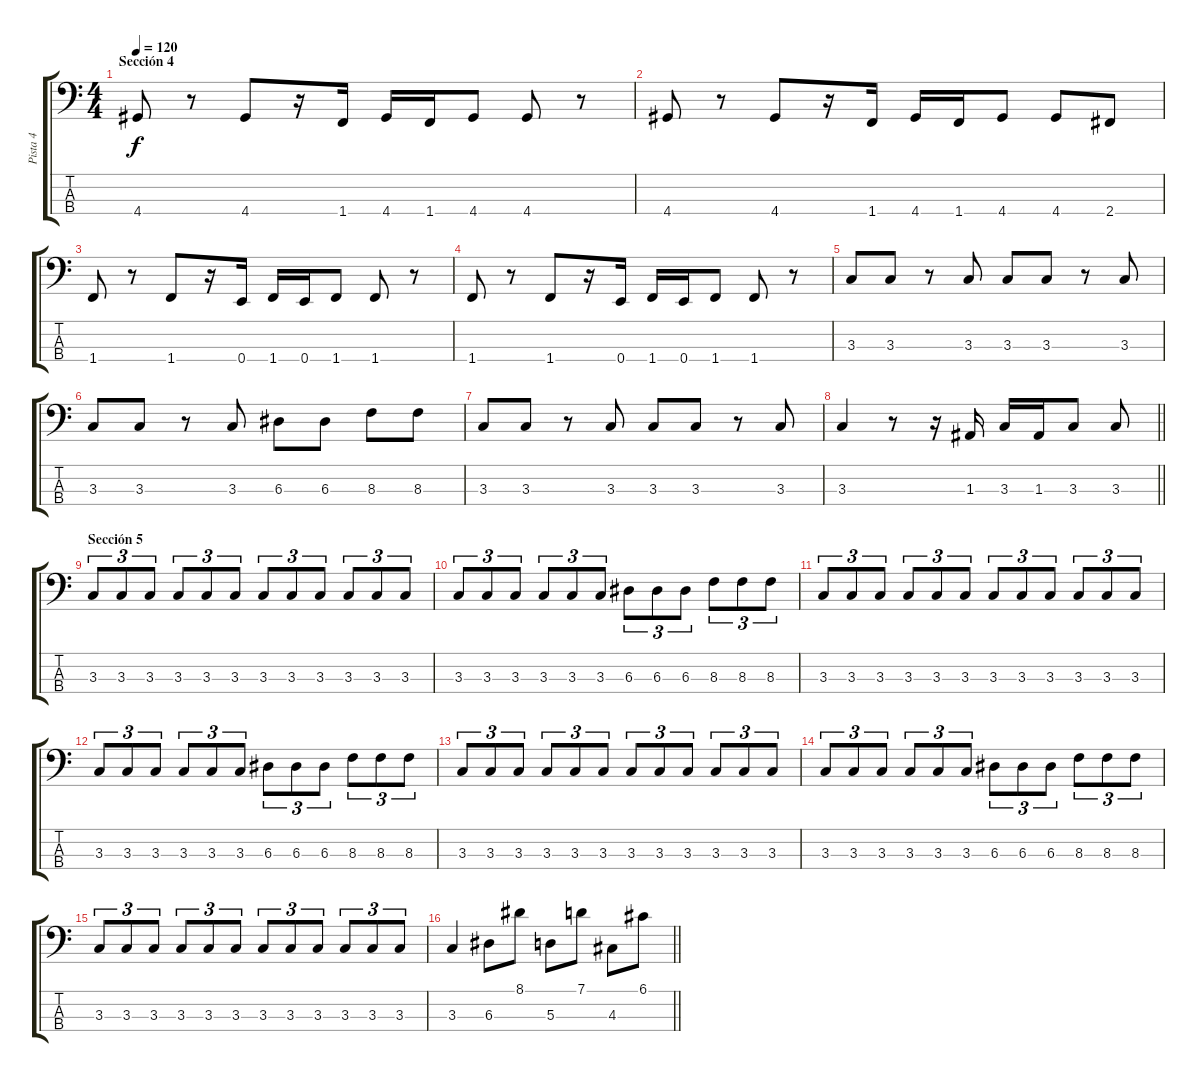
\track ("Pista 4" "Pista 4") {instrument electricbassfinger}
\staff {score tabs}
\tuning (G2 D2 A1 E1) {hide}
\ts (4 4)
\section ("" "Sección 4")
\tempo 120
\clef f4
\ks c
4.4.8{dy f} r.8 4.4.8 r.16 1.4.16 4.4.16 1.4.16 4.4.8 4.4.8 r.8 |
4.4.8 r.8 4.4.8 r.16 1.4.16 4.4.16 1.4.16 4.4.8 4.4.8 2.4.8 |
1.4.8 r.8 1.4.8 r.16 0.4.16 1.4.16 0.4.16 1.4.8 1.4.8 r.8 |
1.4.8 r.8 1.4.8 r.16 0.4.16 1.4.16 0.4.16 1.4.8 1.4.8 r.8 |
3.3.8 3.3.8 r.8 3.3.8 3.3.8 3.3.8 r.8 3.3.8 |
3.3.8 3.3.8 r.8 3.3.8 6.3.8 6.3.8 8.3.8 8.3.8 |
3.3.8 3.3.8 r.8 3.3.8 3.3.8 3.3.8 r.8 3.3.8 |
\barLineRight lightlight
3.3.4 r.8 r.16 1.3.16 3.3.16 1.3.16 3.3.8 3.3.8 |
\section ("" "Sección 5")
3.3.8{tu (3 2)} 3.3.8{tu (3 2)} 3.3.8{tu (3 2)} 3.3.8{tu (3 2)} 3.3.8{tu (3 2)} 3.3.8{tu (3 2)} 3.3.8{tu (3 2)} 3.3.8{tu (3 2)} 3.3.8{tu (3 2)} 3.3.8{tu (3 2)} 3.3.8{tu (3 2)} 3.3.8{tu (3 2)} |
3.3.8{tu (3 2)} 3.3.8{tu (3 2)} 3.3.8{tu (3 2)} 3.3.8{tu (3 2)} 3.3.8{tu (3 2)} 3.3.8{tu (3 2)} 6.3.8{tu (3 2)} 6.3.8{tu (3 2)} 6.3.8{tu (3 2)} 8.3.8{tu (3 2)} 8.3.8{tu (3 2)} 8.3.8{tu (3 2)} |
3.3.8{tu (3 2)} 3.3.8{tu (3 2)} 3.3.8{tu (3 2)} 3.3.8{tu (3 2)} 3.3.8{tu (3 2)} 3.3.8{tu (3 2)} 3.3.8{tu (3 2)} 3.3.8{tu (3 2)} 3.3.8{tu (3 2)} 3.3.8{tu (3 2)} 3.3.8{tu (3 2)} 3.3.8{tu (3 2)} |
3.3.8{tu (3 2)} 3.3.8{tu (3 2)} 3.3.8{tu (3 2)} 3.3.8{tu (3 2)} 3.3.8{tu (3 2)} 3.3.8{tu (3 2)} 6.3.8{tu (3 2)} 6.3.8{tu (3 2)} 6.3.8{tu (3 2)} 8.3.8{tu (3 2)} 8.3.8{tu (3 2)} 8.3.8{tu (3 2)} |
3.3.8{tu (3 2)} 3.3.8{tu (3 2)} 3.3.8{tu (3 2)} 3.3.8{tu (3 2)} 3.3.8{tu (3 2)} 3.3.8{tu (3 2)} 3.3.8{tu (3 2)} 3.3.8{tu (3 2)} 3.3.8{tu (3 2)} 3.3.8{tu (3 2)} 3.3.8{tu (3 2)} 3.3.8{tu (3 2)} |
3.3.8{tu (3 2)} 3.3.8{tu (3 2)} 3.3.8{tu (3 2)} 3.3.8{tu (3 2)} 3.3.8{tu (3 2)} 3.3.8{tu (3 2)} 6.3.8{tu (3 2)} 6.3.8{tu (3 2)} 6.3.8{tu (3 2)} 8.3.8{tu (3 2)} 8.3.8{tu (3 2)} 8.3.8{tu (3 2)} |
3.3.8{tu (3 2)} 3.3.8{tu (3 2)} 3.3.8{tu (3 2)} 3.3.8{tu (3 2)} 3.3.8{tu (3 2)} 3.3.8{tu (3 2)} 3.3.8{tu (3 2)} 3.3.8{tu (3 2)} 3.3.8{tu (3 2)} 3.3.8{tu (3 2)} 3.3.8{tu (3 2)} 3.3.8{tu (3 2)} |
\barLineRight lightlight
3.3.4 6.3.8 8.1.8 5.3.8 7.1.8 4.3.8 6.1.8
